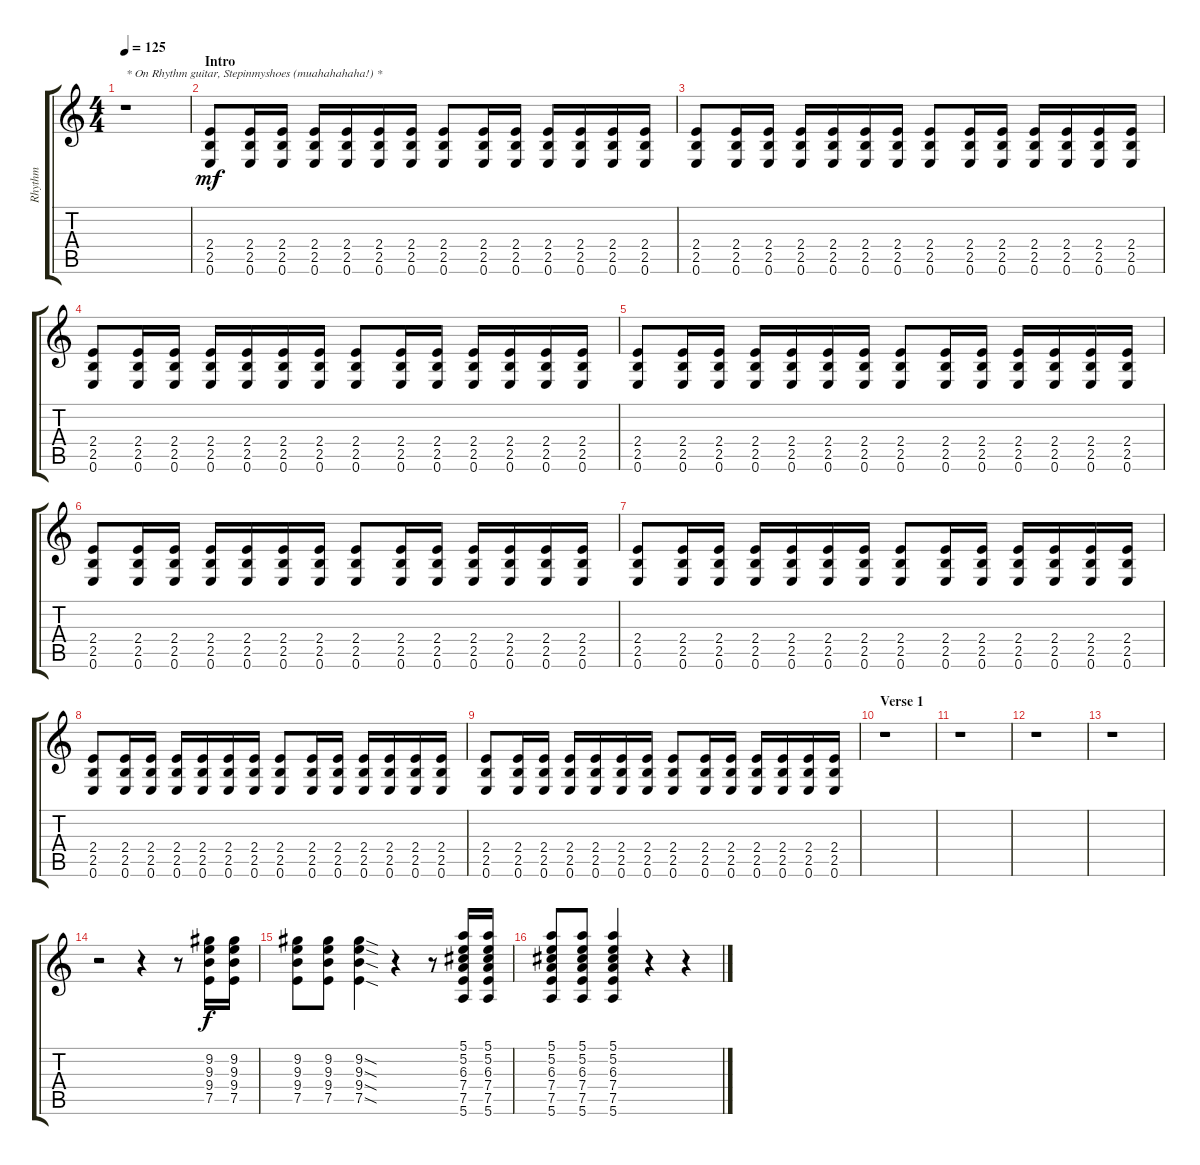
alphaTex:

\track ("Rhythm" "Rhythm") {instrument distortionguitar}
\staff {score tabs}
\tuning (E4 B3 G3 D3 A2 E2) {hide}
\ts (4 4)
\tempo 125
\clef g2
\ks c
r.1{txt "* On Rhythm guitar, Stepinmyshoes (muahahahaha!) *" dy mf instrument distortionguitar} |
\section ("" "Intro")
(2.4 2.5 0.6).8 (2.4 2.5 0.6).16 (2.4 2.5 0.6).16 (2.4 2.5 0.6).16 (2.4 2.5 0.6).16 (2.4 2.5 0.6).16 (2.4 2.5 0.6).16 (2.4 2.5 0.6).8 (2.4 2.5 0.6).16 (2.4 2.5 0.6).16 (2.4 2.5 0.6).16 (2.4 2.5 0.6).16 (2.4 2.5 0.6).16 (2.4 2.5 0.6).16 |
(2.4 2.5 0.6).8 (2.4 2.5 0.6).16 (2.4 2.5 0.6).16 (2.4 2.5 0.6).16 (2.4 2.5 0.6).16 (2.4 2.5 0.6).16 (2.4 2.5 0.6).16 (2.4 2.5 0.6).8 (2.4 2.5 0.6).16 (2.4 2.5 0.6).16 (2.4 2.5 0.6).16 (2.4 2.5 0.6).16 (2.4 2.5 0.6).16 (2.4 2.5 0.6).16 |
(2.4 2.5 0.6).8 (2.4 2.5 0.6).16 (2.4 2.5 0.6).16 (2.4 2.5 0.6).16 (2.4 2.5 0.6).16 (2.4 2.5 0.6).16 (2.4 2.5 0.6).16 (2.4 2.5 0.6).8 (2.4 2.5 0.6).16 (2.4 2.5 0.6).16 (2.4 2.5 0.6).16 (2.4 2.5 0.6).16 (2.4 2.5 0.6).16 (2.4 2.5 0.6).16 |
(2.4 2.5 0.6).8 (2.4 2.5 0.6).16 (2.4 2.5 0.6).16 (2.4 2.5 0.6).16 (2.4 2.5 0.6).16 (2.4 2.5 0.6).16 (2.4 2.5 0.6).16 (2.4 2.5 0.6).8 (2.4 2.5 0.6).16 (2.4 2.5 0.6).16 (2.4 2.5 0.6).16 (2.4 2.5 0.6).16 (2.4 2.5 0.6).16 (2.4 2.5 0.6).16 |
(2.4 2.5 0.6).8 (2.4 2.5 0.6).16 (2.4 2.5 0.6).16 (2.4 2.5 0.6).16 (2.4 2.5 0.6).16 (2.4 2.5 0.6).16 (2.4 2.5 0.6).16 (2.4 2.5 0.6).8 (2.4 2.5 0.6).16 (2.4 2.5 0.6).16 (2.4 2.5 0.6).16 (2.4 2.5 0.6).16 (2.4 2.5 0.6).16 (2.4 2.5 0.6).16 |
(2.4 2.5 0.6).8 (2.4 2.5 0.6).16 (2.4 2.5 0.6).16 (2.4 2.5 0.6).16 (2.4 2.5 0.6).16 (2.4 2.5 0.6).16 (2.4 2.5 0.6).16 (2.4 2.5 0.6).8 (2.4 2.5 0.6).16 (2.4 2.5 0.6).16 (2.4 2.5 0.6).16 (2.4 2.5 0.6).16 (2.4 2.5 0.6).16 (2.4 2.5 0.6).16 |
(2.4 2.5 0.6).8 (2.4 2.5 0.6).16 (2.4 2.5 0.6).16 (2.4 2.5 0.6).16 (2.4 2.5 0.6).16 (2.4 2.5 0.6).16 (2.4 2.5 0.6).16 (2.4 2.5 0.6).8 (2.4 2.5 0.6).16 (2.4 2.5 0.6).16 (2.4 2.5 0.6).16 (2.4 2.5 0.6).16 (2.4 2.5 0.6).16 (2.4 2.5 0.6).16 |
(2.4 2.5 0.6).8 (2.4 2.5 0.6).16 (2.4 2.5 0.6).16 (2.4 2.5 0.6).16 (2.4 2.5 0.6).16 (2.4 2.5 0.6).16 (2.4 2.5 0.6).16 (2.4 2.5 0.6).8 (2.4 2.5 0.6).16 (2.4 2.5 0.6).16 (2.4 2.5 0.6).16 (2.4 2.5 0.6).16 (2.4 2.5 0.6).16 (2.4 2.5 0.6).16 |
\section ("" "Verse 1")
r.1 |
r.1 |
r.1 |
r.1 |
r.2 r.4 r.8 (9.2 9.3 9.4 7.5).16{dy f} (9.2 9.3 9.4 7.5).16 |
(9.2 9.3 9.4 7.5).8 (9.2 9.3 9.4 7.5).8 (9.2{sod} 9.3{sod} 9.4{sod} 7.5{sod}).4 r.4 r.8 (5.1 5.2 6.3 7.4 7.5 5.6).16 (5.1 5.2 6.3 7.4 7.5 5.6).16 |
(5.1 5.2 6.3 7.4 7.5 5.6).8 (5.1 5.2 6.3 7.4 7.5 5.6).8 (5.1 5.2 6.3 7.4 7.5 5.6).4 r.4 r.4
